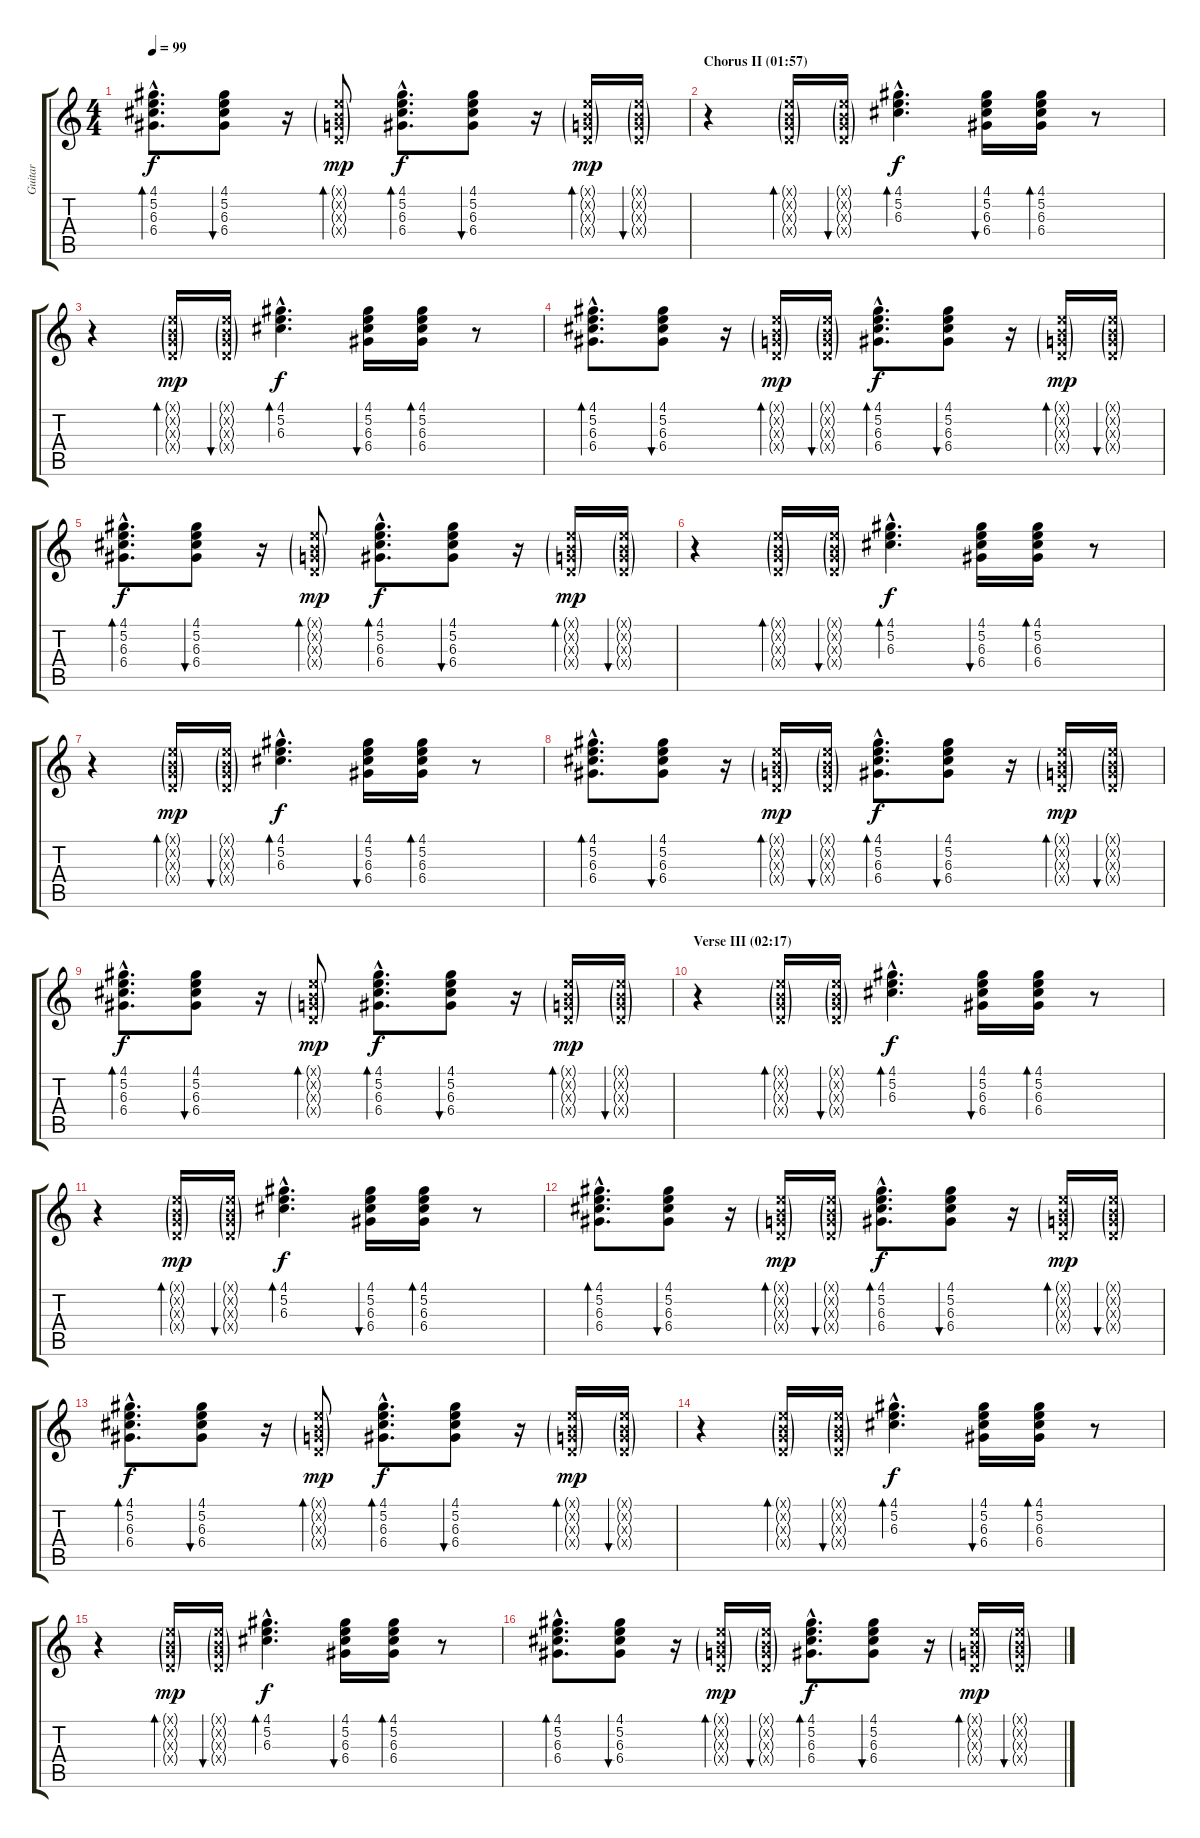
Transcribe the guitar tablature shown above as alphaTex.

\track ("Guitar" "Guitar") {instrument acousticguitarsteel}
\staff {score tabs}
\tuning (E4 B3 G3 D3 A2 E2) {hide}
\ts (4 4)
\tempo 99
\clef g2
\ks c
(4.1{hac} 5.2{hac} 6.3{hac} 6.4{hac}).8{d bd 60 dy f} (4.1 5.2 6.3 6.4).8{bu 60} r.16 (0.1{g x} 0.2{g x} 0.3{g x} 0.4{g x}).8{bd 60 dy mp} (4.1{hac} 5.2{hac} 6.3{hac} 6.4{hac}).8{d bd 60 dy f} (4.1 5.2 6.3 6.4).8{bu 60} r.16 (0.1{g x} 0.2{g x} 0.3{g x} 0.4{g x}).16{bd 60 dy mp} (0.1{g x} 0.2{g x} 0.3{g x} 0.4{g x}).16{bu 60} |
\section ("" "Chorus II (01:57)")
r.4 (0.1{g x} 0.2{g x} 0.3{g x} 0.4{g x}).16{bd 60} (0.1{g x} 0.2{g x} 0.3{g x} 0.4{g x}).16{bu 60} (4.1{hac} 5.2{hac} 6.3{hac}).4{d bd 60 dy f} (4.1 5.2 6.3 6.4).16{bu 60} (4.1 5.2 6.3 6.4).16{bd 60} r.8 |
r.4 (0.1{g x} 0.2{g x} 0.3{g x} 0.4{g x}).16{bd 60 dy mp} (0.1{g x} 0.2{g x} 0.3{g x} 0.4{g x}).16{bu 60} (4.1{hac} 5.2{hac} 6.3{hac}).4{d bd 60 dy f} (4.1 5.2 6.3 6.4).16{bu 60} (4.1 5.2 6.3 6.4).16{bd 60} r.8 |
(4.1{hac} 5.2{hac} 6.3{hac} 6.4{hac}).8{d bd 60} (4.1 5.2 6.3 6.4).8{bu 60} r.16 (0.1{g x} 0.2{g x} 0.3{g x} 0.4{g x}).16{bd 60 dy mp} (0.1{g x} 0.2{g x} 0.3{g x} 0.4{g x}).16{bu 60} (4.1{hac} 5.2{hac} 6.3{hac} 6.4{hac}).8{d bd 60 dy f} (4.1 5.2 6.3 6.4).8{bu 60} r.16 (0.1{g x} 0.2{g x} 0.3{g x} 0.4{g x}).16{bd 60 dy mp} (0.1{g x} 0.2{g x} 0.3{g x} 0.4{g x}).16{bu 60} |
(4.1{hac} 5.2{hac} 6.3{hac} 6.4{hac}).8{d bd 60 dy f} (4.1 5.2 6.3 6.4).8{bu 60} r.16 (0.1{g x} 0.2{g x} 0.3{g x} 0.4{g x}).8{bd 60 dy mp} (4.1{hac} 5.2{hac} 6.3{hac} 6.4{hac}).8{d bd 60 dy f} (4.1 5.2 6.3 6.4).8{bu 60} r.16 (0.1{g x} 0.2{g x} 0.3{g x} 0.4{g x}).16{bd 60 dy mp} (0.1{g x} 0.2{g x} 0.3{g x} 0.4{g x}).16{bu 60} |
r.4 (0.1{g x} 0.2{g x} 0.3{g x} 0.4{g x}).16{bd 60} (0.1{g x} 0.2{g x} 0.3{g x} 0.4{g x}).16{bu 60} (4.1{hac} 5.2{hac} 6.3{hac}).4{d bd 60 dy f} (4.1 5.2 6.3 6.4).16{bu 60} (4.1 5.2 6.3 6.4).16{bd 60} r.8 |
r.4 (0.1{g x} 0.2{g x} 0.3{g x} 0.4{g x}).16{bd 60 dy mp} (0.1{g x} 0.2{g x} 0.3{g x} 0.4{g x}).16{bu 60} (4.1{hac} 5.2{hac} 6.3{hac}).4{d bd 60 dy f} (4.1 5.2 6.3 6.4).16{bu 60} (4.1 5.2 6.3 6.4).16{bd 60} r.8 |
(4.1{hac} 5.2{hac} 6.3{hac} 6.4{hac}).8{d bd 60} (4.1 5.2 6.3 6.4).8{bu 60} r.16 (0.1{g x} 0.2{g x} 0.3{g x} 0.4{g x}).16{bd 60 dy mp} (0.1{g x} 0.2{g x} 0.3{g x} 0.4{g x}).16{bu 60} (4.1{hac} 5.2{hac} 6.3{hac} 6.4{hac}).8{d bd 60 dy f} (4.1 5.2 6.3 6.4).8{bu 60} r.16 (0.1{g x} 0.2{g x} 0.3{g x} 0.4{g x}).16{bd 60 dy mp} (0.1{g x} 0.2{g x} 0.3{g x} 0.4{g x}).16{bu 60} |
(4.1{hac} 5.2{hac} 6.3{hac} 6.4{hac}).8{d bd 60 dy f} (4.1 5.2 6.3 6.4).8{bu 60} r.16 (0.1{g x} 0.2{g x} 0.3{g x} 0.4{g x}).8{bd 60 dy mp} (4.1{hac} 5.2{hac} 6.3{hac} 6.4{hac}).8{d bd 60 dy f} (4.1 5.2 6.3 6.4).8{bu 60} r.16 (0.1{g x} 0.2{g x} 0.3{g x} 0.4{g x}).16{bd 60 dy mp} (0.1{g x} 0.2{g x} 0.3{g x} 0.4{g x}).16{bu 60} |
\section ("" "Verse III (02:17)")
r.4 (0.1{g x} 0.2{g x} 0.3{g x} 0.4{g x}).16{bd 60} (0.1{g x} 0.2{g x} 0.3{g x} 0.4{g x}).16{bu 60} (4.1{hac} 5.2{hac} 6.3{hac}).4{d bd 60 dy f} (4.1 5.2 6.3 6.4).16{bu 60} (4.1 5.2 6.3 6.4).16{bd 60} r.8 |
r.4 (0.1{g x} 0.2{g x} 0.3{g x} 0.4{g x}).16{bd 60 dy mp} (0.1{g x} 0.2{g x} 0.3{g x} 0.4{g x}).16{bu 60} (4.1{hac} 5.2{hac} 6.3{hac}).4{d bd 60 dy f} (4.1 5.2 6.3 6.4).16{bu 60} (4.1 5.2 6.3 6.4).16{bd 60} r.8 |
(4.1{hac} 5.2{hac} 6.3{hac} 6.4{hac}).8{d bd 60} (4.1 5.2 6.3 6.4).8{bu 60} r.16 (0.1{g x} 0.2{g x} 0.3{g x} 0.4{g x}).16{bd 60 dy mp} (0.1{g x} 0.2{g x} 0.3{g x} 0.4{g x}).16{bu 60} (4.1{hac} 5.2{hac} 6.3{hac} 6.4{hac}).8{d bd 60 dy f} (4.1 5.2 6.3 6.4).8{bu 60} r.16 (0.1{g x} 0.2{g x} 0.3{g x} 0.4{g x}).16{bd 60 dy mp} (0.1{g x} 0.2{g x} 0.3{g x} 0.4{g x}).16{bu 60} |
(4.1{hac} 5.2{hac} 6.3{hac} 6.4{hac}).8{d bd 60 dy f} (4.1 5.2 6.3 6.4).8{bu 60} r.16 (0.1{g x} 0.2{g x} 0.3{g x} 0.4{g x}).8{bd 60 dy mp} (4.1{hac} 5.2{hac} 6.3{hac} 6.4{hac}).8{d bd 60 dy f} (4.1 5.2 6.3 6.4).8{bu 60} r.16 (0.1{g x} 0.2{g x} 0.3{g x} 0.4{g x}).16{bd 60 dy mp} (0.1{g x} 0.2{g x} 0.3{g x} 0.4{g x}).16{bu 60} |
r.4 (0.1{g x} 0.2{g x} 0.3{g x} 0.4{g x}).16{bd 60} (0.1{g x} 0.2{g x} 0.3{g x} 0.4{g x}).16{bu 60} (4.1{hac} 5.2{hac} 6.3{hac}).4{d bd 60 dy f} (4.1 5.2 6.3 6.4).16{bu 60} (4.1 5.2 6.3 6.4).16{bd 60} r.8 |
r.4 (0.1{g x} 0.2{g x} 0.3{g x} 0.4{g x}).16{bd 60 dy mp} (0.1{g x} 0.2{g x} 0.3{g x} 0.4{g x}).16{bu 60} (4.1{hac} 5.2{hac} 6.3{hac}).4{d bd 60 dy f} (4.1 5.2 6.3 6.4).16{bu 60} (4.1 5.2 6.3 6.4).16{bd 60} r.8 |
(4.1{hac} 5.2{hac} 6.3{hac} 6.4{hac}).8{d bd 60} (4.1 5.2 6.3 6.4).8{bu 60} r.16 (0.1{g x} 0.2{g x} 0.3{g x} 0.4{g x}).16{bd 60 dy mp} (0.1{g x} 0.2{g x} 0.3{g x} 0.4{g x}).16{bu 60} (4.1{hac} 5.2{hac} 6.3{hac} 6.4{hac}).8{d bd 60 dy f} (4.1 5.2 6.3 6.4).8{bu 60} r.16 (0.1{g x} 0.2{g x} 0.3{g x} 0.4{g x}).16{bd 60 dy mp} (0.1{g x} 0.2{g x} 0.3{g x} 0.4{g x}).16{bu 60}
